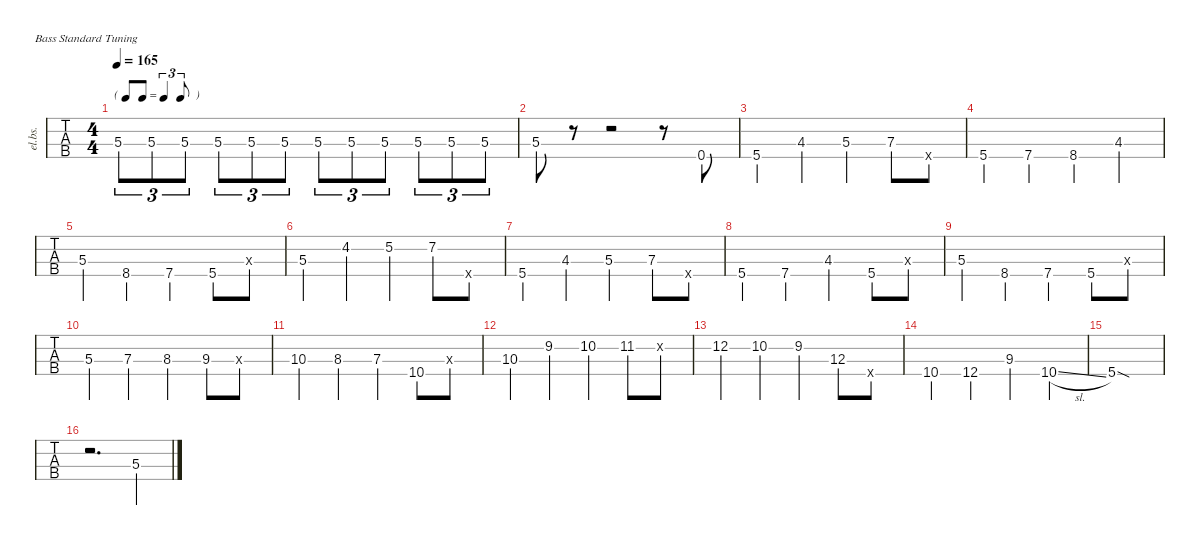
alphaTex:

\defaultSystemsLayout 4
\hideDynamics
\bracketExtendMode nobrackets
\track ("Electric Bass" "el.bs.") {instrument electricbassfinger}
\staff {tabs}
\tuning (G2 D2 A1 E1)
\ts (4 4)
\tf triplet8th
\tempo 165
\clef f4
\ks c
5.3.8{tu (3 2) dy mf} 5.3.8{tu (3 2)} 5.3.8{tu (3 2)} 5.3.8{tu (3 2)} 5.3.8{tu (3 2)} 5.3.8{tu (3 2)} 5.3.8{tu (3 2)} 5.3.8{tu (3 2)} 5.3.8{tu (3 2)} 5.3.8{tu (3 2)} 5.3.8{tu (3 2)} 5.3.8{tu (3 2)} |
5.3.8 r.8 r.2 r.8 0.4.8 |
5.4.4 4.3{acc #}.4 5.3.4 7.3.8 0.4{x}.8 |
5.4.4 7.4.4 8.4.4 4.3{acc #}.4 |
5.3.4 8.4.4 7.4.4 5.4.8 0.3{x}.8 |
5.3.4 4.2{acc #}.4 5.2.4 7.2.8 0.4{x}.8 |
5.4.4 4.3{acc #}.4 5.3.4 7.3.8 0.4{x}.8 |
5.4.4 7.4.4 4.3{acc #}.4 5.4.8 0.3{x}.8 |
5.3.4 8.4.4 7.4.4 5.4.8 0.3{x}.8 |
5.3.4 7.3.4 8.3.4 9.3{acc #}.8 0.3{x}.8 |
10.3.4 8.3.4 7.3.4 10.4.8 0.3{x}.8 |
10.3.4 9.2.4 10.2.4 11.2{acc #}.8 0.2{x}.8 |
12.2.4 10.2.4 9.2.4 12.3.8 0.4{x}.8 |
10.4.4 12.4.4 9.3{acc #}.4 10.4{sl}.4 |
5.4{sod}.1 |
r.2{d} 5.3{ss}.4
